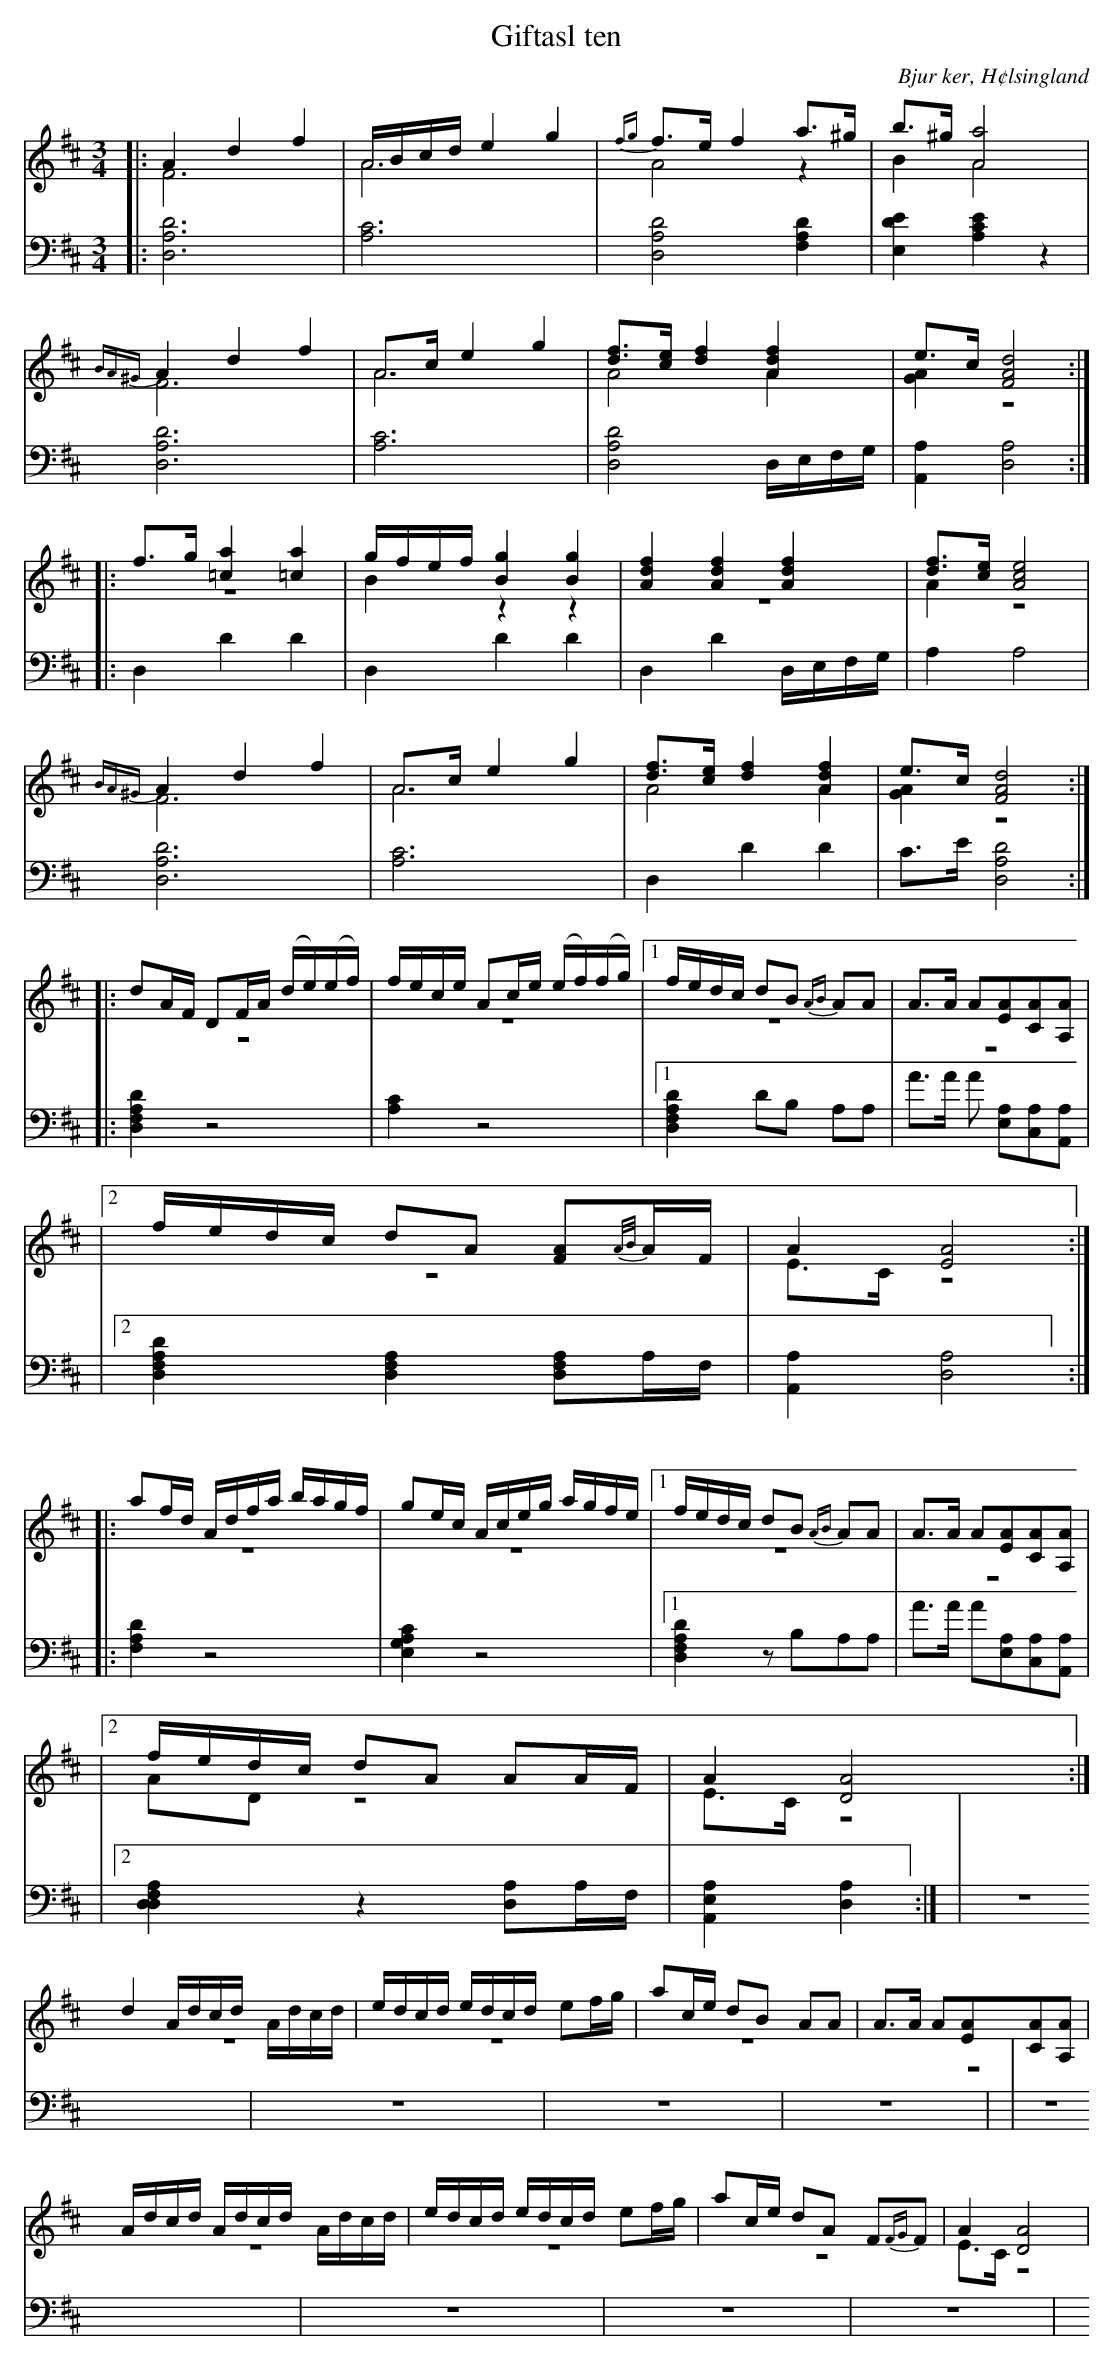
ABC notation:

X:1
T: Giftasl ten
O: Bjur ker, H¢lsingland
M: 3/4
L: 1/8
K: D
V:1
V:2 merge
V:3
V:1
|: A2 d2 f2|A/B/c/d/ e2 g2|{fg}f>e f2 a>^g |b>^g [A4a4]|
 {BA^G}A2 d2 f2|A>c e2 g2|[df]>[ce] [d2f2] [A2d2f2]| e>c [F4A4d4]:|
|:f>g [=c2a2] [=c2a2]|g/f/e/f/ [B2g2] [B2g2]|[A2d2f2] [A2d2f2] [A2d2f2] |[df]>[ce] [A4c4e4]|
{BA^G}A2 d2 f2|A>c e2 g2|[df]>[ce] [d2f2] [A2d2f2]| e>c [F4A4d4]:|
|:dA/F/ DF/A/ (d/e/)(e/f/)|f/e/c/e/ Ac/e/ (e/f/)(f/g/)|1 f/e/d/c/ dB {AB}AA|A>A A[EA][CA][A,A]|
|2 f/e/d/c/ dA [FA]{A/B/}A/F/|A2 [E4A4]:|
|:af/d/ A/d/f/a/ b/a/g/f/|ge/c/ A/c/e/g/ a/g/f/e/|1 f/e/d/c/ dB {AB}AA|A>A A[EA][CA][A,A]|
|2 f/e/d/c/ dA AA/F/| A2 [D4A4]:|
d2 A/d/c/d/ A/d/c/d/|e/d/c/d/ e/d/c/d/ ef/g/|ac/e/ dB AA|A>A A[EA][CA][A,A]|
A/d/c/d/ A/d/c/d/ A/d/c/d/|e/d/c/d/ e/d/c/d/ ef/g/| ac/e/ dA F{FG}F|A2 [D4A4]|
V:2
|: F6| A6|A4 z2|B2 A4|
F6| A6|A4 A2|[G2A2] z4:|
|:z6|B2 z2 z2|z6|A2 z4|
F6|A6|A4 A2|[G2A2] z4:|
|:z6|z6|1 z6|z6|
|2 z6|E>C z4:|
|:z6|z6|1 z6|z6|
|2 AD z4|E>C z4:|
|z6|z6|z6|z6|
|z6|z6|z6|E>C z4|
V:4 clef bass
|: [D,6A,6D6]| [A,6C6]|[D,4A,4D4] [F,2A,2D2]|[E,2D2E2] [A,2C2E2] z2|
[D,6A,6D6]| [A,6C6]|[D,4A,4D4] D,/E,/F,/G,/|[A,,2A,2] [D,4A,4] :|
|:D,2 D2 D2|D,2 D2 D2|D,2 D2 D,/E,/F,/G,/|A,2 A,4|
[D,6A,6D6]|[A,6C6]| D,2 D2 D2|C>E [D,4A,4D4] :|
|:[D,2F,2A,2D2] z4|[A,2C2] z4|1 [D,2F,2A,2D2] DB, A,A,|A>A A [E,A,][C,A,][A,,A,]|
|2 [D,2F,2A,2D2] [D,2F,2A,2] [D,F,A,]A,/F,/ |[A,,2A,2] [D,4A,4]:|
|:[F,2A,2D2] z4|[E,2G,2A,2C2] z4|1 [D,2F,2A,2D2] z B,A,A,|A>A A[E,A,][C,A,][A,,A,]|
|2 [D,2F,2A,2D,2] z2 [D,A,]A,/F,/| [A,,2E,2A,2] [D,2A,2]:|
|z6|z6|z6|z6|
|z6|z6|z6|z6|
